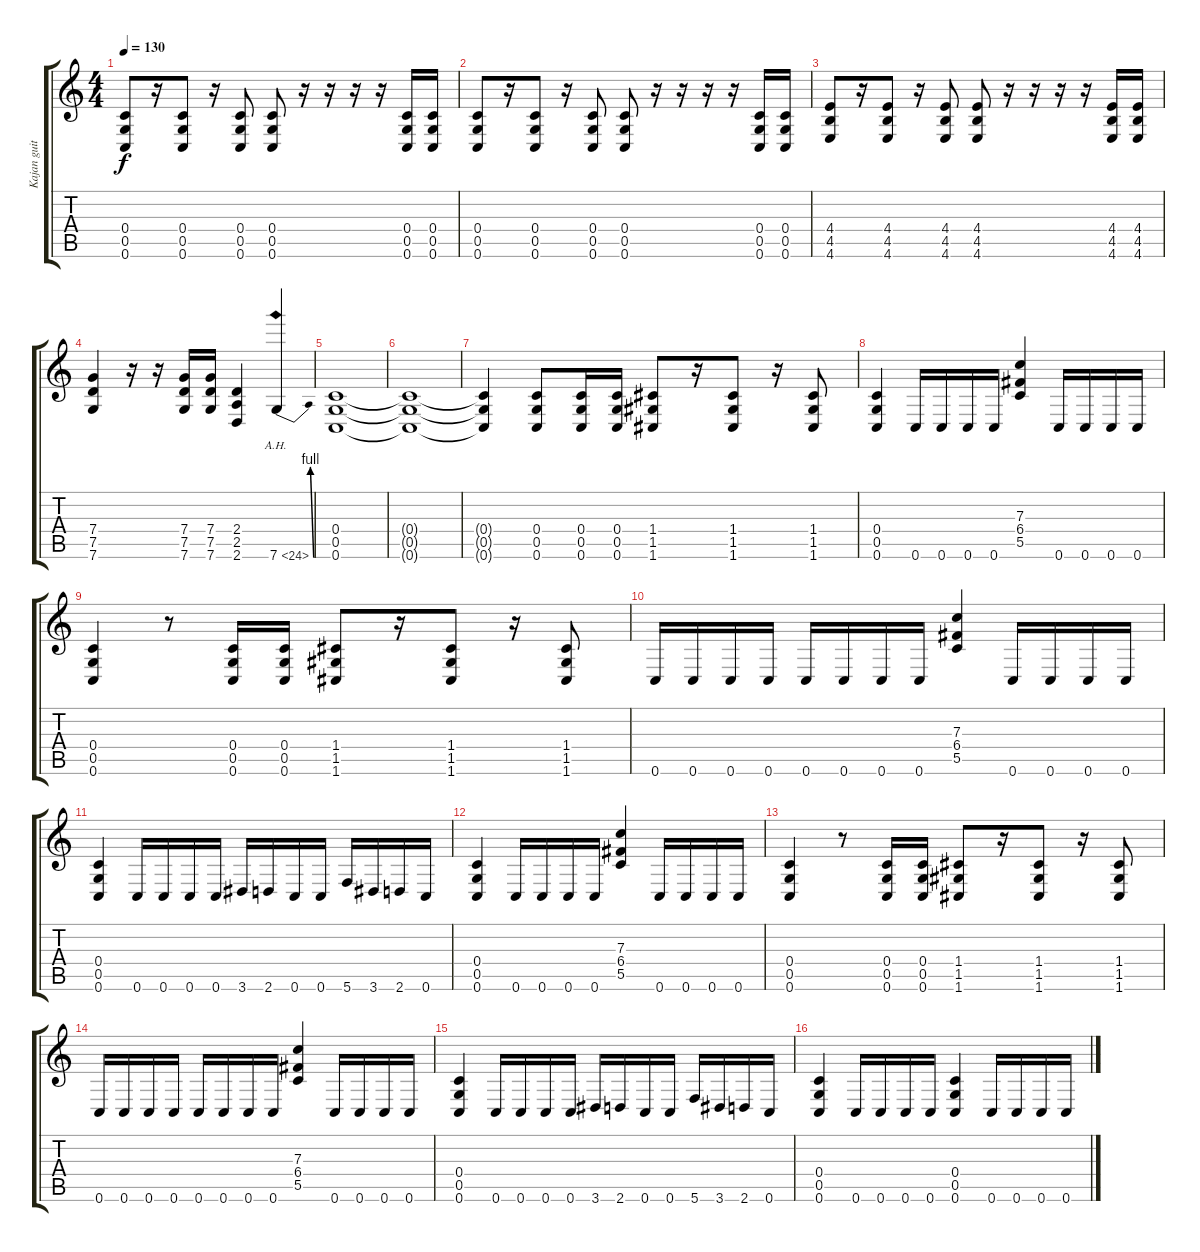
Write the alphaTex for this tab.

\track ("Kajan guitar 2" "Kajan guit") {instrument distortionguitar}
\staff {score tabs}
\tuning (D4 A3 F3 C3 G2 C2) {hide}
\ts (4 4)
\tempo 130
\clef g2
\ks c
(0.4 0.5 0.6).8{dy f} r.16 (0.4 0.5 0.6).8 r.16 (0.4 0.5 0.6).8 (0.4 0.5 0.6).8 r.16 r.16 r.16 r.16 (0.4 0.5 0.6).16 (0.4 0.5 0.6).16 |
(0.4 0.5 0.6).8 r.16 (0.4 0.5 0.6).8 r.16 (0.4 0.5 0.6).8 (0.4 0.5 0.6).8 r.16 r.16 r.16 r.16 (0.4 0.5 0.6).16 (0.4 0.5 0.6).16 |
(4.4 4.5 4.6).8 r.16 (4.4 4.5 4.6).8 r.16 (4.4 4.5 4.6).8 (4.4 4.5 4.6).8 r.16 r.16 r.16 r.16 (4.4 4.5 4.6).16 (4.4 4.5 4.6).16 |
(7.4 7.5 7.6).4 r.16 r.16 (7.4 7.5 7.6).16 (7.4 7.5 7.6).16 (2.4 2.5 2.6).4 7.6{be (bend 0 0 60 4) ah 17}.4 |
(0.4 0.5 0.6).1 |
(0.4{t} 0.5{t} 0.6{t}).1 |
(0.4{t} 0.5{t} 0.6{t}).4 (0.4 0.5 0.6).8 (0.4 0.5 0.6).16 (0.4 0.5 0.6).16 (1.4 1.5 1.6).8 r.16 (1.4 1.5 1.6).8 r.16 (1.4 1.5 1.6).8 |
(0.4 0.5 0.6).4 0.6.16 0.6.16 0.6.16 0.6.16 (7.3 6.4 5.5).4 0.6.16 0.6.16 0.6.16 0.6.16 |
(0.4 0.5 0.6).4 r.8 (0.4 0.5 0.6).16 (0.4 0.5 0.6).16 (1.4 1.5 1.6).8 r.16 (1.4 1.5 1.6).8 r.16 (1.4 1.5 1.6).8 |
0.6.16 0.6.16 0.6.16 0.6.16 0.6.16 0.6.16 0.6.16 0.6.16 (7.3 6.4 5.5).4 0.6.16 0.6.16 0.6.16 0.6.16 |
(0.4 0.5 0.6).4 0.6.16 0.6.16 0.6.16 0.6.16 3.6.16 2.6.16 0.6.16 0.6.16 5.6.16 3.6.16 2.6.16 0.6.16 |
(0.4 0.5 0.6).4 0.6.16 0.6.16 0.6.16 0.6.16 (7.3 6.4 5.5).4 0.6.16 0.6.16 0.6.16 0.6.16 |
(0.4 0.5 0.6).4 r.8 (0.4 0.5 0.6).16 (0.4 0.5 0.6).16 (1.4 1.5 1.6).8 r.16 (1.4 1.5 1.6).8 r.16 (1.4 1.5 1.6).8 |
0.6.16 0.6.16 0.6.16 0.6.16 0.6.16 0.6.16 0.6.16 0.6.16 (7.3 6.4 5.5).4 0.6.16 0.6.16 0.6.16 0.6.16 |
(0.4 0.5 0.6).4 0.6.16 0.6.16 0.6.16 0.6.16 3.6.16 2.6.16 0.6.16 0.6.16 5.6.16 3.6.16 2.6.16 0.6.16 |
(0.4 0.5 0.6).4 0.6.16 0.6.16 0.6.16 0.6.16 (0.4 0.5 0.6).4 0.6.16 0.6.16 0.6.16 0.6.16
